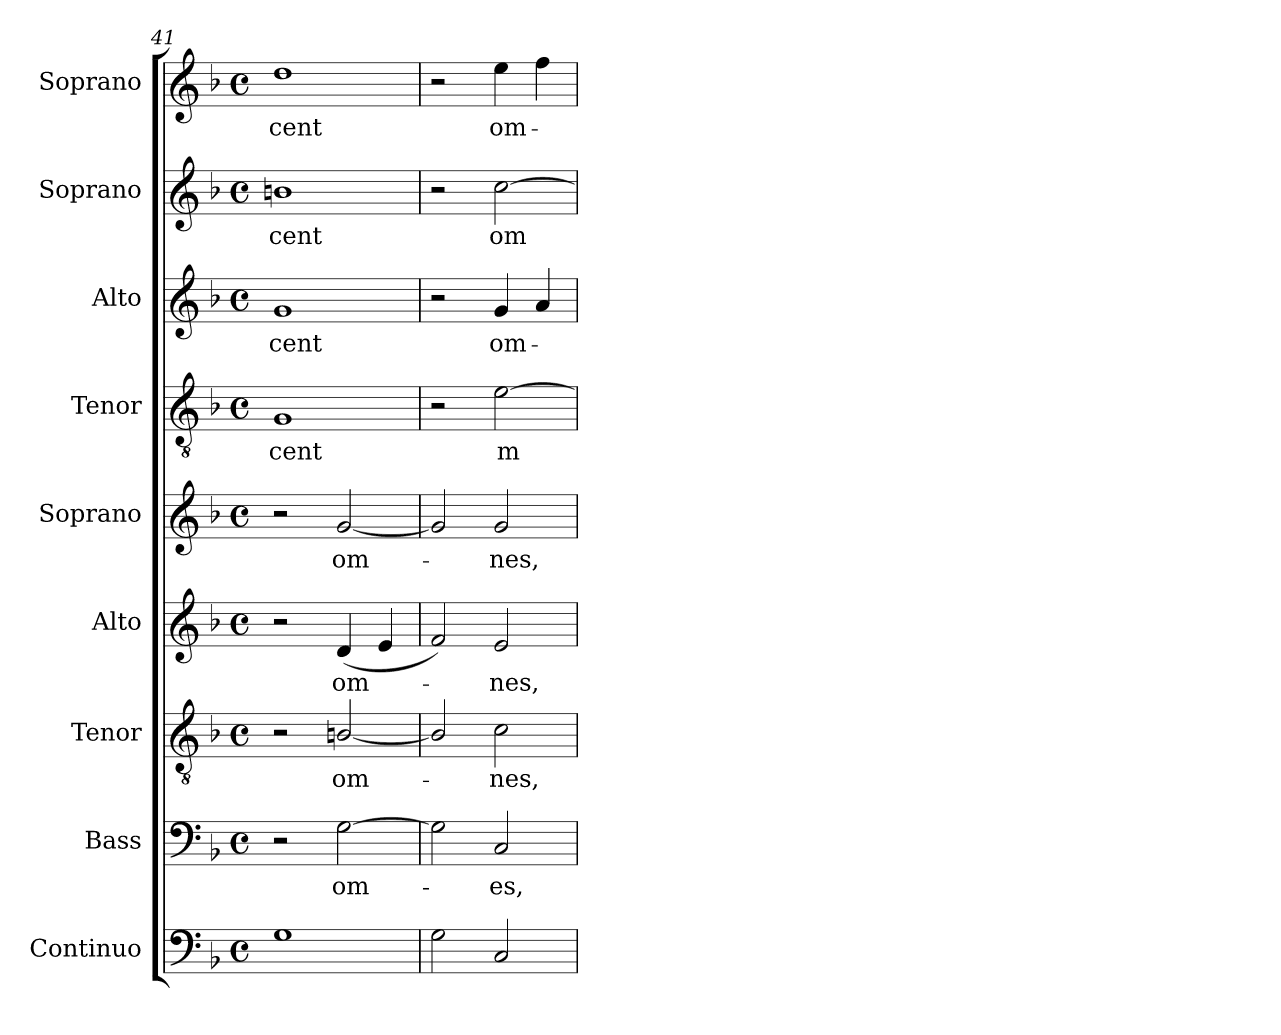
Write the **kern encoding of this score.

**kern	**kern	**text	**kern	**text	**kern	**text	**kern	**text	**kern	**text	**kern	**text	**kern	**text	**kern	**text
*part9	*part8	*part8	*part7	*part7	*part6	*part6	*part5	*part5	*part4	*part4	*part3	*part3	*part2	*part2	*part1	*part1
*staff9	*staff8	*staff8	*staff7	*staff7	*staff6	*staff6	*staff5	*staff5	*staff4	*staff4	*staff3	*staff3	*staff2	*staff2	*staff1	*staff1
*I"Continuo	*I"Bass	*	*I"Tenor	*	*I"Alto	*	*I"Soprano	*	*I"Tenor	*	*I"Alto	*	*I"Soprano	*	*I"Soprano	*
*I'Cont.	*I'B.	*	*I'T.	*	*I'A.	*	*I'S.	*	*I'T.	*	*I'A.	*	*I'S.	*	*I'S.	*
*clefF4	*clefF4	*	*clefGv2	*	*clefG2	*	*clefG2	*	*clefGv2	*	*clefG2	*	*clefG2	*	*clefG2	*
*	*	*	*ITrd7c12	*	*	*	*	*	*ITrd7c12	*	*	*	*	*	*	*
*k[b-]	*k[b-]	*	*k[b-]	*	*k[b-]	*	*k[b-]	*	*k[b-]	*	*k[b-]	*	*k[b-]	*	*k[b-]	*
*F:	*F:	*	*F:	*	*F:	*	*F:	*	*F:	*	*F:	*	*F:	*	*F:	*
*M4/4	*M4/4	*	*M4/4	*	*M4/4	*	*M4/4	*	*M4/4	*	*M4/4	*	*M4/4	*	*M4/4	*
*met(c)	*met(c)	*	*met(c)	*	*met(c)	*	*met(c)	*	*met(c)	*	*met(c)	*	*met(c)	*	*met(c)	*
=41	=41	=41	=41	=41	=41	=41	=41	=41	=41	=41	=41	=41	=41	=41	=41	=41
!	!	!	!	!	!	!	!	!	!	!LO:LY:b:color=#000000	!	!	!	!	!	!
!	!	!	!	!	!	!	!	!	!	!	!	!LO:LY:b:color=#000000	!	!	!	!
!	!	!	!	!	!	!	!	!	!	!	!	!	!	!LO:LY:b:color=#000000	!	!
!	!	!	!	!	!	!	!	!	!	!	!	!	!	!	!	!LO:LY:b:color=#000000
1Gi	2r	.	2r	.	2r	.	2r	.	1GGi	-cent	1gi	-cent	1bni	-cent	1ddi	-cent
!	!	!LO:LY:b:color=#000000	!	!	!	!	!	!	!	!	!	!	!	!	!	!
!	!	!	!	!LO:LY:b:color=#000000	!	!	!	!	!	!	!	!	!	!	!	!
!	!	!	!	!	!	!LO:LY:b:color=#000000	!	!	!	!	!	!	!	!	!	!
!	!	!	!	!	!	!	!	!LO:LY:b:color=#000000	!	!	!	!	!	!	!	!
.	[>2Gi\	om-	[<2BBni/	om-	(4di/	om-	[<2gi/	om-	.	.	.	.	.	.	.	.
.	.	.	.	.	4ei/	.	.	.	.	.	.	.	.	.	.	.
=42	=42	=42	=42	=42	=42	=42	=42	=42	=42	=42	=42	=42	=42	=42	=42	=42
2Gi\	2Gi\]	.	2BBi/]	.	2fi/)	.	2gi/]	.	2r	.	2r	.	2r	.	2r	.
!	!	!LO:LY:b:color=#000000	!	!	!	!	!	!	!	!	!	!	!	!	!	!
!	!	!	!	!LO:LY:b:color=#000000	!	!	!	!	!	!	!	!	!	!	!	!
!	!	!	!	!	!	!LO:LY:b:color=#000000	!	!	!	!	!	!	!	!	!	!
!	!	!	!	!	!	!	!	!LO:LY:b:color=#000000	!	!	!	!	!	!	!	!
!	!	!	!	!	!	!	!	!	!	!LO:LY:b:color=#000000	!	!	!	!	!	!
!	!	!	!	!	!	!	!	!	!	!	!	!LO:LY:b:color=#000000	!	!	!	!
!	!	!	!	!	!	!	!	!	!	!	!	!	!	!LO:LY:b:color=#000000	!	!
!	!	!	!	!	!	!	!	!	!	!	!	!	!	!	!	!LO:LY:b:color=#000000
2Ci/	2Ci/	-es,	2Ci\	-nes,	2ei/	-nes,	2gi/	-nes,	[>2Ei\	m-	4gi/	om-	[>2cci\	om-	4eei\	om-
.	.	.	.	.	.	.	.	.	.	.	4ai/	.	.	.	4ffi\	.
=	=	=	=	=	=	=	=	=	=	=	=	=	=	=	=	=
*-	*-	*-	*-	*-	*-	*-	*-	*-	*-	*-	*-	*-	*-	*-	*-	*-
